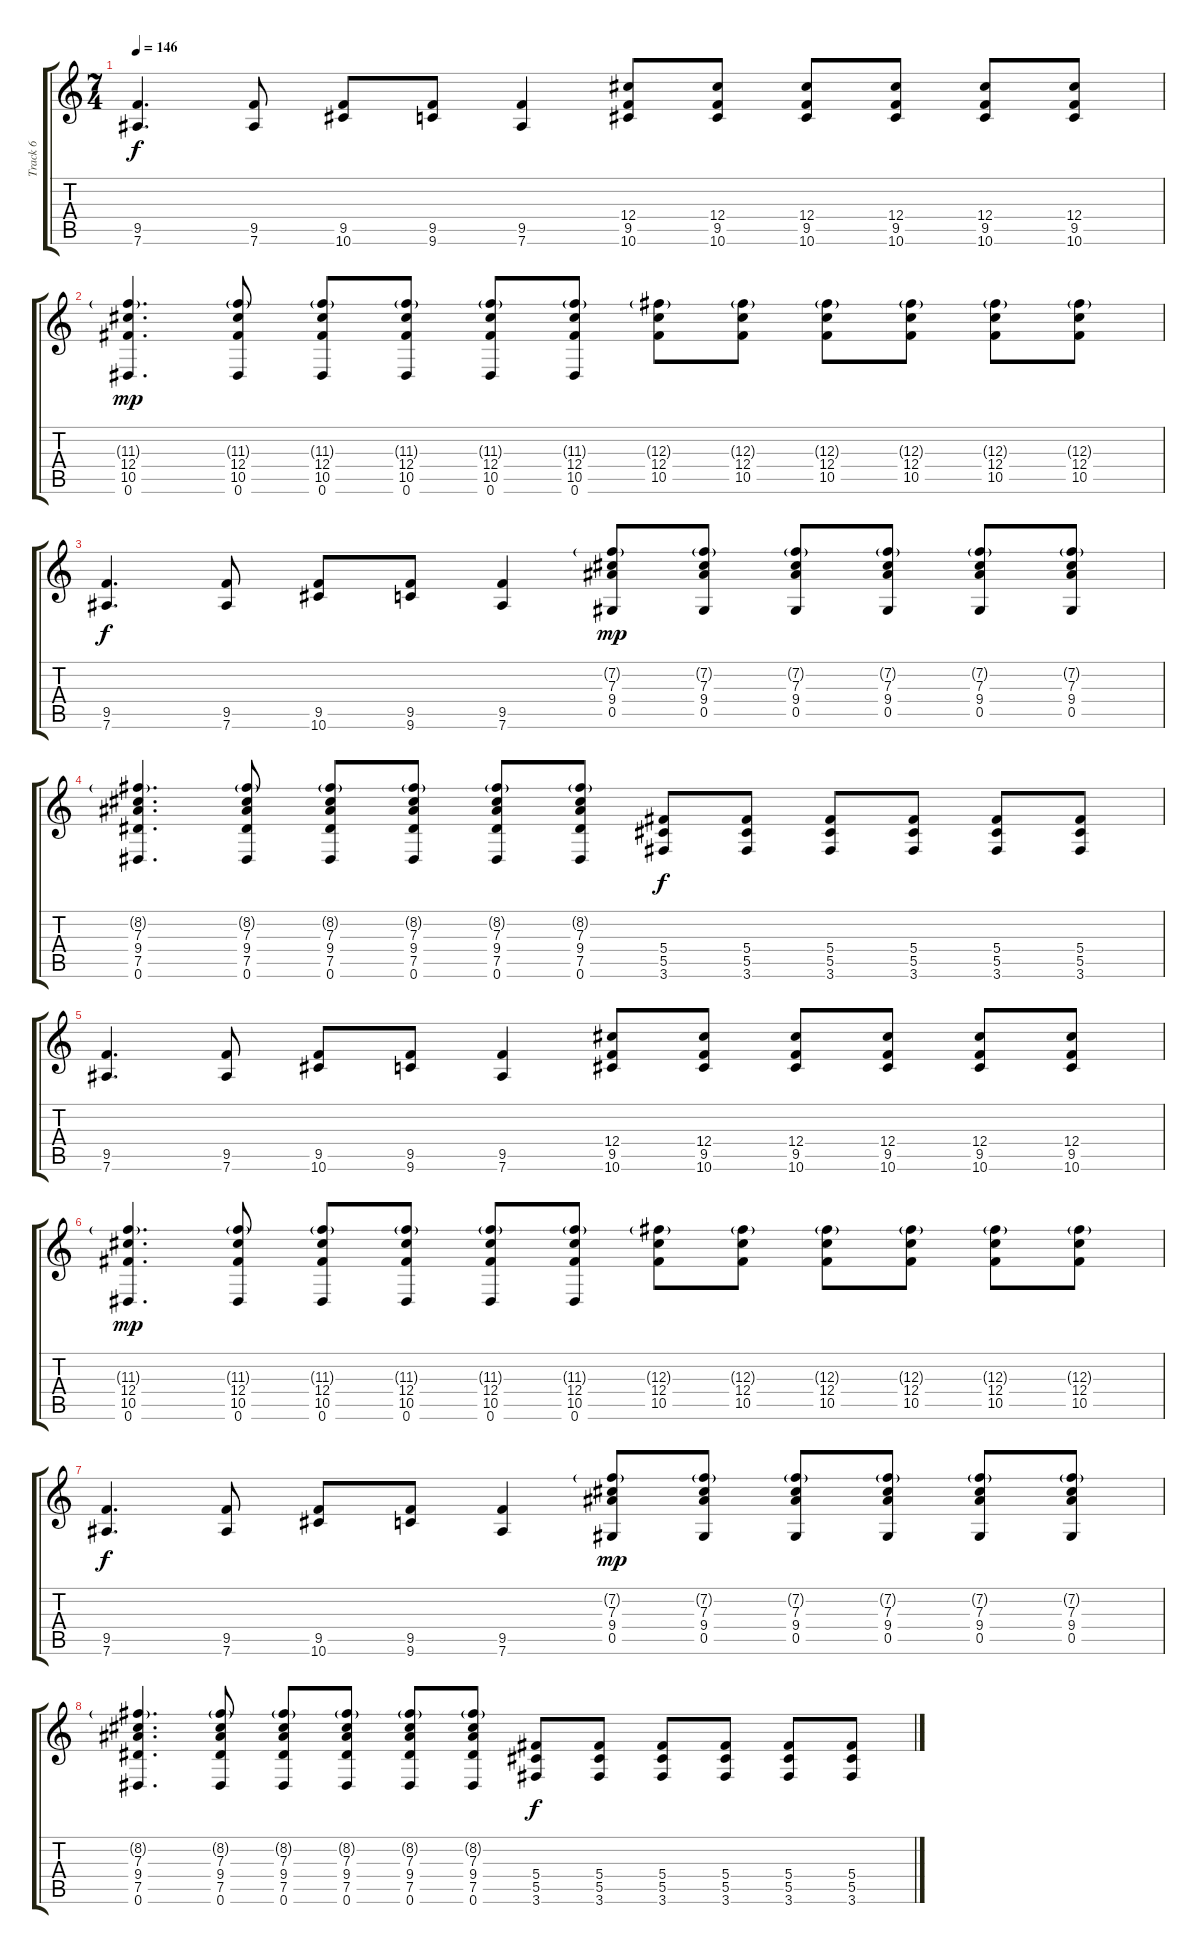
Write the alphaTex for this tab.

\track ("Track 6" "Track 6") {instrument distortionguitar}
\staff {score tabs}
\tuning (Eb4 Bb3 Gb3 Db3 Ab2 Eb2) {hide}
\ts (7 4)
\tempo 146
\clef g2
\ks c
(9.5 7.6).4{d dy f} (9.5 7.6).8 (9.5 10.6).8 (9.5 9.6).8 (9.5 7.6).4 (12.4 9.5 10.6).8 (12.4 9.5 10.6).8 (12.4 9.5 10.6).8 (12.4 9.5 10.6).8 (12.4 9.5 10.6).8 (12.4 9.5 10.6).8 |
(11.3{g} 12.4 10.5 0.6).4{d dy mp} (11.3{g} 12.4 10.5 0.6).8 (11.3{g} 12.4 10.5 0.6).8 (11.3{g} 12.4 10.5 0.6).8 (11.3{g} 12.4 10.5 0.6).8 (11.3{g} 12.4 10.5 0.6).8 (12.3{g} 12.4 10.5).8 (12.3{g} 12.4 10.5).8 (12.3{g} 12.4 10.5).8 (12.3{g} 12.4 10.5).8 (12.3{g} 12.4 10.5).8 (12.3{g} 12.4 10.5).8 |
(9.5 7.6).4{d dy f} (9.5 7.6).8 (9.5 10.6).8 (9.5 9.6).8 (9.5 7.6).4 (7.2{g} 7.3 9.4 0.5).8{dy mp} (7.2{g} 7.3 9.4 0.5).8 (7.2{g} 7.3 9.4 0.5).8 (7.2{g} 7.3 9.4 0.5).8 (7.2{g} 7.3 9.4 0.5).8 (7.2{g} 7.3 9.4 0.5).8 |
(8.2{g} 7.3 9.4 7.5 0.6).4{d} (8.2{g} 7.3 9.4 7.5 0.6).8 (8.2{g} 7.3 9.4 7.5 0.6).8 (8.2{g} 7.3 9.4 7.5 0.6).8 (8.2{g} 7.3 9.4 7.5 0.6).8 (8.2{g} 7.3 9.4 7.5 0.6).8 (5.4 5.5 3.6).8{dy f} (5.4 5.5 3.6).8 (5.4 5.5 3.6).8 (5.4 5.5 3.6).8 (5.4 5.5 3.6).8 (5.4 5.5 3.6).8 |
(9.5 7.6).4{d} (9.5 7.6).8 (9.5 10.6).8 (9.5 9.6).8 (9.5 7.6).4 (12.4 9.5 10.6).8 (12.4 9.5 10.6).8 (12.4 9.5 10.6).8 (12.4 9.5 10.6).8 (12.4 9.5 10.6).8 (12.4 9.5 10.6).8 |
(11.3{g} 12.4 10.5 0.6).4{d dy mp} (11.3{g} 12.4 10.5 0.6).8 (11.3{g} 12.4 10.5 0.6).8 (11.3{g} 12.4 10.5 0.6).8 (11.3{g} 12.4 10.5 0.6).8 (11.3{g} 12.4 10.5 0.6).8 (12.3{g} 12.4 10.5).8 (12.3{g} 12.4 10.5).8 (12.3{g} 12.4 10.5).8 (12.3{g} 12.4 10.5).8 (12.3{g} 12.4 10.5).8 (12.3{g} 12.4 10.5).8 |
(9.5 7.6).4{d dy f} (9.5 7.6).8 (9.5 10.6).8 (9.5 9.6).8 (9.5 7.6).4 (7.2{g} 7.3 9.4 0.5).8{dy mp} (7.2{g} 7.3 9.4 0.5).8 (7.2{g} 7.3 9.4 0.5).8 (7.2{g} 7.3 9.4 0.5).8 (7.2{g} 7.3 9.4 0.5).8 (7.2{g} 7.3 9.4 0.5).8 |
(8.2{g} 7.3 9.4 7.5 0.6).4{d} (8.2{g} 7.3 9.4 7.5 0.6).8 (8.2{g} 7.3 9.4 7.5 0.6).8 (8.2{g} 7.3 9.4 7.5 0.6).8 (8.2{g} 7.3 9.4 7.5 0.6).8 (8.2{g} 7.3 9.4 7.5 0.6).8 (5.4 5.5 3.6).8{dy f} (5.4 5.5 3.6).8 (5.4 5.5 3.6).8 (5.4 5.5 3.6).8 (5.4 5.5 3.6).8 (5.4 5.5 3.6).8
